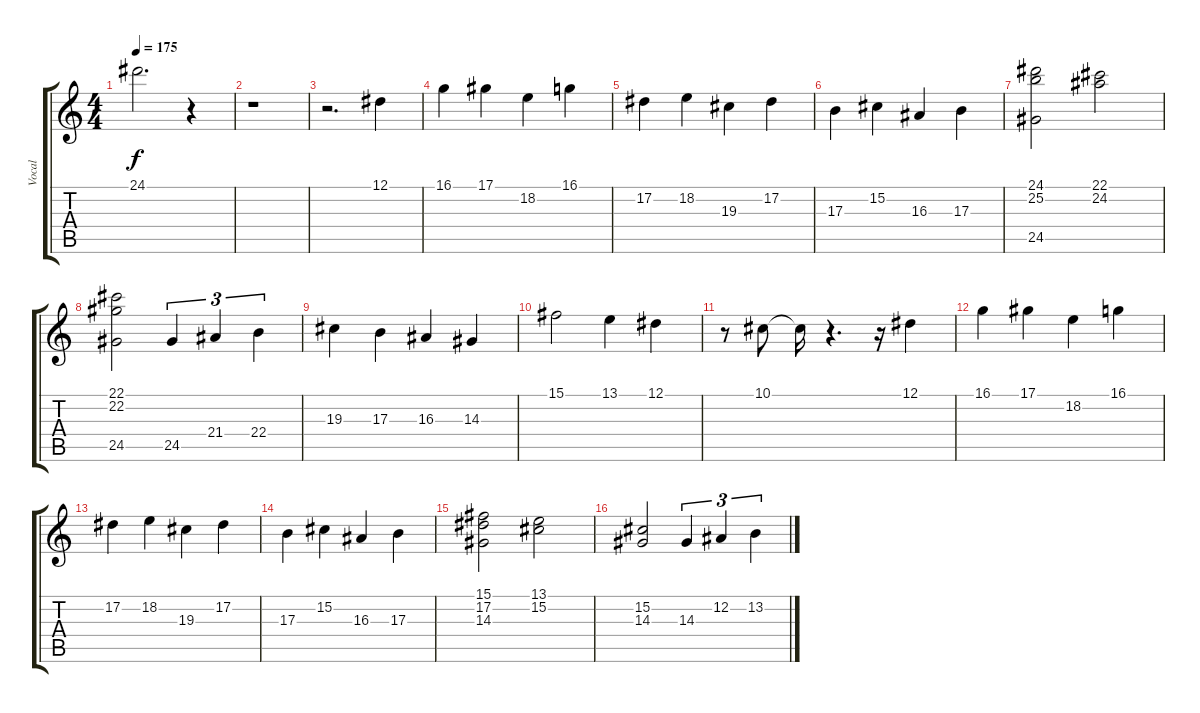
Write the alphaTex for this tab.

\track ("Vocal" "Vocal") {instrument synthvoice}
\staff {score tabs}
\tuning (Eb4 Bb3 Gb3 Db3 Ab2 Eb2) {hide}
\ts (4 4)
\tempo 175
\clef g2
\ks c
24.1.2{d dy f} r.4 |
r.1 |
r.2{d} 12.1.4 |
16.1.4 17.1.4 18.2.4 16.1.4 |
17.2.4 18.2.4 19.3.4 17.2.4 |
17.3.4 15.2.4 16.3.4 17.3.4 |
(24.1 25.2 24.5).2 (22.1 24.2).2 |
(22.1 22.2 24.5).2 24.5.4{tu (3 2)} 21.4.4{tu (3 2)} 22.4.4{tu (3 2)} |
19.3.4 17.3.4 16.3.4 14.3.4 |
15.1.2 13.1.4 12.1.4 |
r.8 10.1.8 10.1{t}.16 r.4{d} r.16 12.1.4 |
16.1.4 17.1.4 18.2.4 16.1.4 |
17.2.4 18.2.4 19.3.4 17.2.4 |
17.3.4 15.2.4 16.3.4 17.3.4 |
(15.1 17.2 14.3).2 (13.1 15.2).2 |
(15.2 14.3).2 14.3.4{tu (3 2)} 12.2.4{tu (3 2)} 13.2.4{tu (3 2)}
